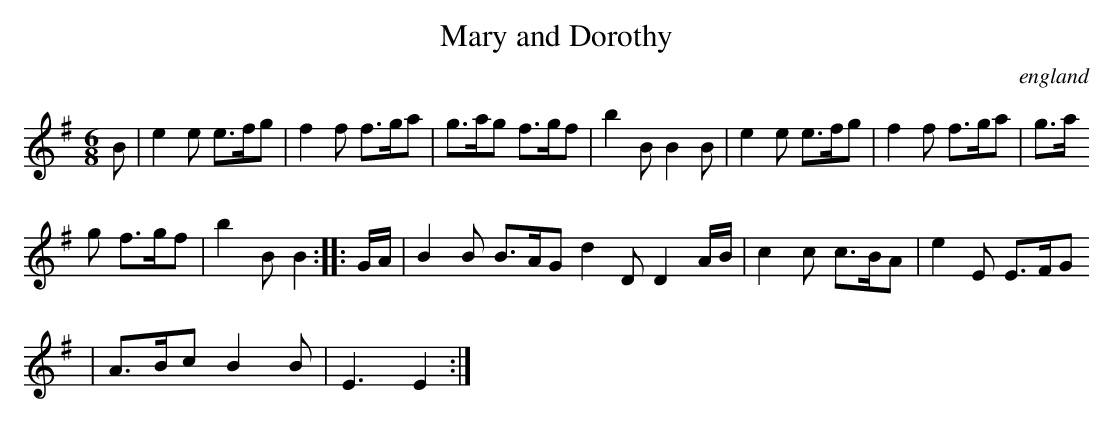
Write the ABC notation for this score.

X:1
T:Mary and Dorothy
O:england
M:6/8
L:1/8
K:G
B| e2 e e>fg| f2 f f>ga| g>ag f>gf |b2 B B2 B| e2 e e>fg |f2 f f>ga| g>a
g f>gf |b2 B B2::G/2A/2 |B2 B B>AG d2 D D2 A/2B/2|  c2 c c>BA| e2 E E>FG
| A>Bc B2 B| E3 E2:|
